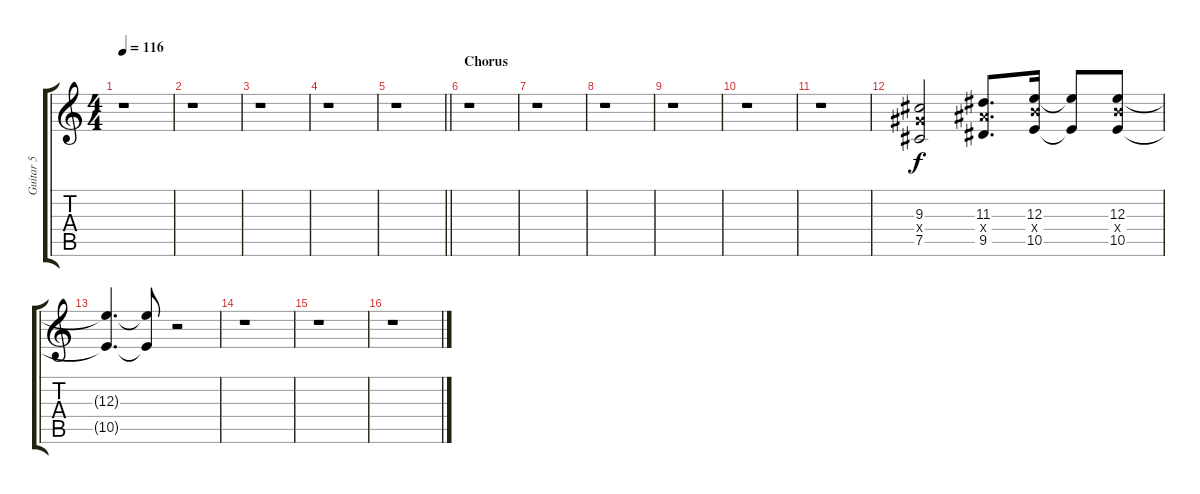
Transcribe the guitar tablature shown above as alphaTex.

\track ("Guitar 5" "Guitar 5") {instrument distortionguitar}
\staff {score tabs}
\tuning (Db4 Ab3 E3 B2 Gb2 Db2) {hide}
\ts (4 4)
\tempo 116
\clef g2
\ks c
r.1{dy f} |
r.1 |
r.1 |
r.1 |
\barLineRight lightlight
r.1 |
\section ("" "Chorus")
r.1 |
r.1 |
r.1 |
r.1 |
r.1 |
r.1 |
(9.3 9.4{x} 7.5).2 (11.3 11.4{x} 9.5).8{d} (12.3 12.4{x} 10.5).16 (12.3{t} 10.5{t}).8 (12.3 12.4{x} 10.5).8 |
(12.3{t} 10.5{t}).4{d} (12.3{t} 10.5{t}).8 r.2 |
r.1 |
r.1 |
r.1
